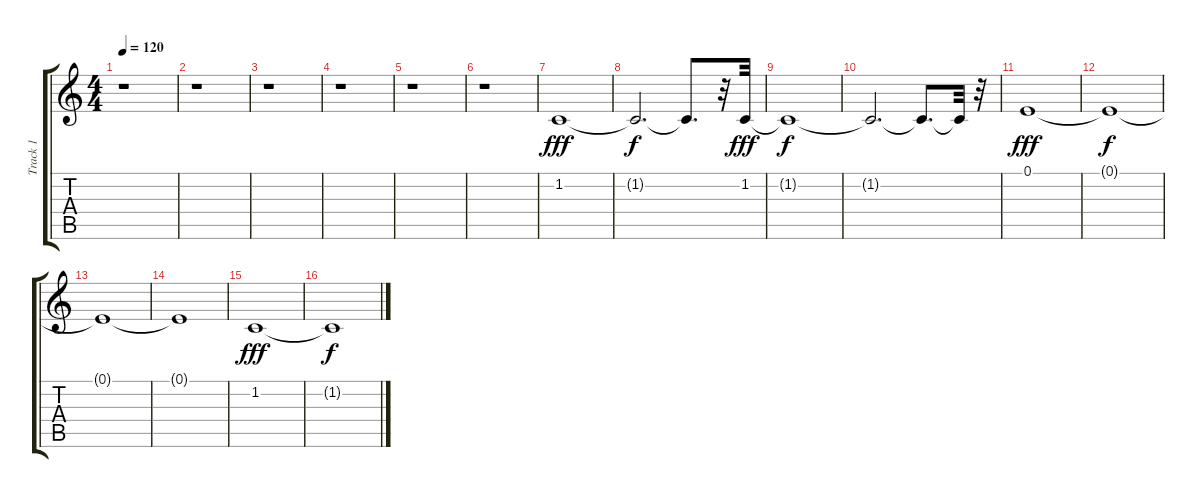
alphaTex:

\track ("Track 1" "Track 1") {instrument acousticgrandpiano}
\staff {score tabs}
\tuning (E4 B3 G3 D3 A2 E2) {hide}
\ts (4 4)
\tempo 120
\clef g2
\ks c
r.1{dy fff} |
r.1 |
r.1 |
r.1 |
r.1 |
r.1 |
1.2.1 |
1.2{t}.2{d dy f} 1.2{t}.8{d} r.32 1.2.32{dy fff} |
1.2{t}.1{dy f} |
1.2{t}.2{d} 1.2{t}.8{d} 1.2{t}.32 r.32 |
0.1.1{dy fff} |
0.1{t}.1{dy f} |
0.1{t}.1 |
0.1{t}.1 |
1.2.1{dy fff} |
1.2{t}.1{dy f}
